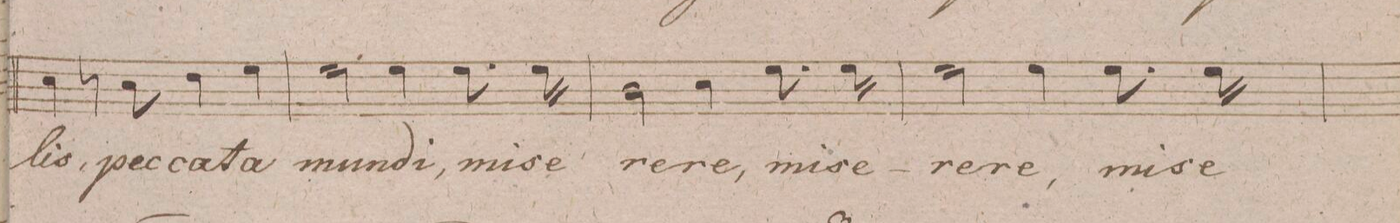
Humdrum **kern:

**kern	**text
*I"Tenore	*
*clefC4	*
*k[f#]	*
*met(c)	*
*M4/4	*
4B	-lis,
8r	.
8B	pe-
4c	-ca-
4d	-ta
=9	=9
2d	mun-
4d	-di,
8.d	mi-
16d	-se-
=10	=10
2A	-re-
4B	-re,
8.d	mi-
16d	-se-
=11	=11
2d	-re-
4d	-re,
8.d	mi-
16d	-se-
=12	=12
*-	*-
